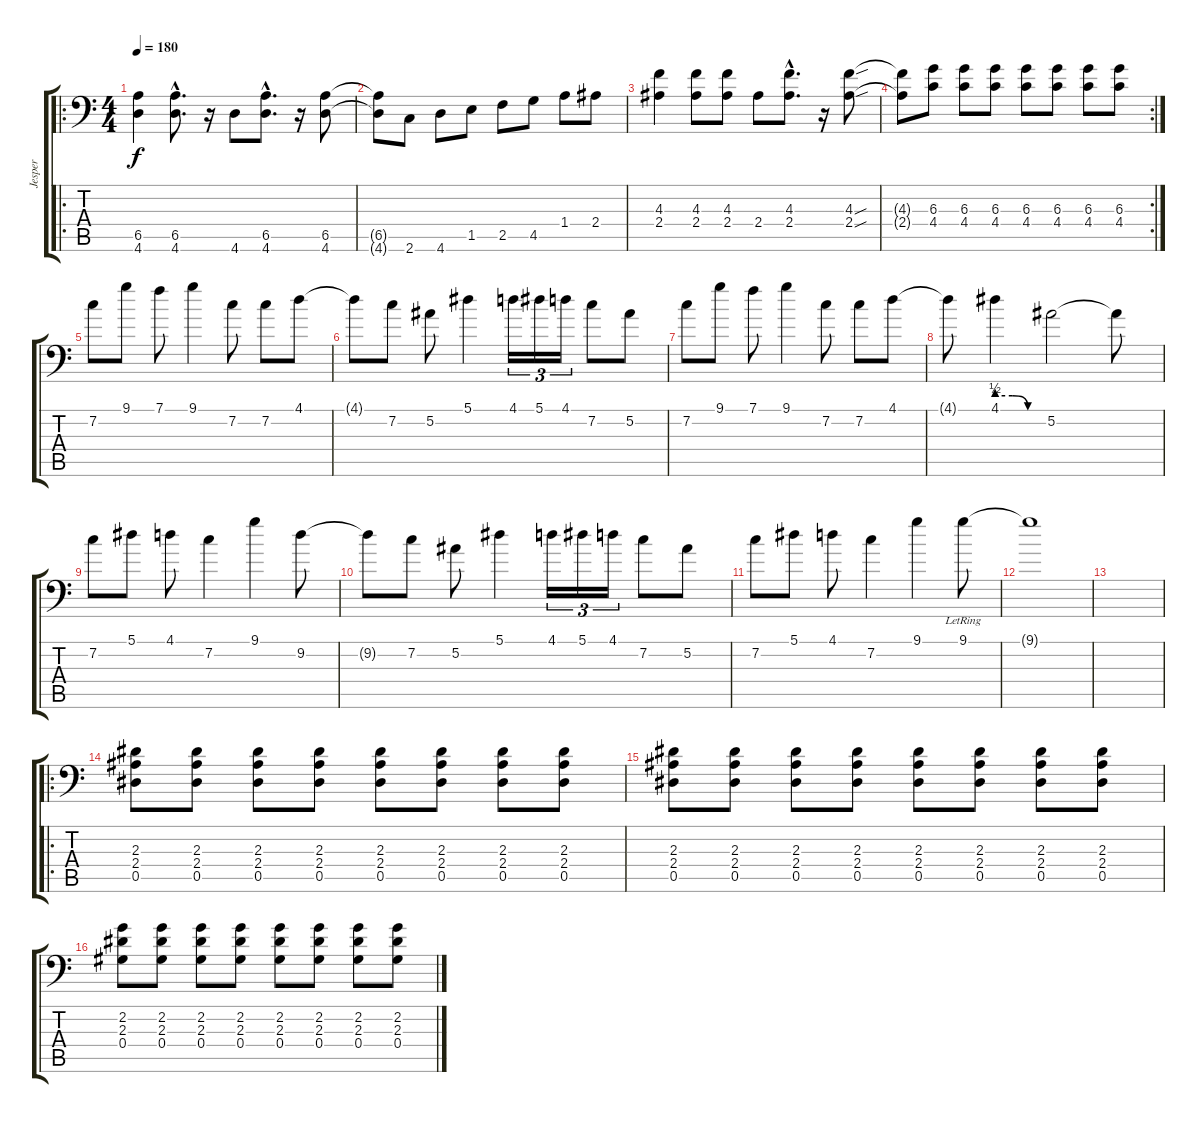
\track ("Jesper" "Jesper") {instrument distortionguitar}
\staff {score tabs}
\tuning (Bb3 F3 Db3 Ab2 Eb2 Bb1) {hide}
\ro
\ts (4 4)
\tempo 180
\clef f4
\ks c
(6.5 4.6).4{dy f} (6.5{hac} 4.6{hac}).8{d} r.16 4.6.8 (6.5{hac} 4.6{hac}).8{d} r.16 (6.5 4.6).8 |
(6.5{t} 4.6{t}).8 2.6.8 4.6.8 1.5.8 2.5.8 4.5.8 1.4.8 2.4.8 |
(4.3 2.4).4 (4.3 2.4).8 (4.3 2.4).8 2.4.8 (4.3{hac} 2.4{hac}).8{d} r.16 (4.3{sou} 2.4{sou}).8 |
\rc 2
(4.3{t} 2.4{t}).8 (6.3 4.4).8 (6.3 4.4).8 (6.3 4.4).8 (6.3 4.4).8 (6.3 4.4).8 (6.3 4.4).8 (6.3 4.4).8 |
7.2.8 9.1.8 7.1.8 9.1.4 7.2.8 7.2.8 4.1.8 |
4.1{t}.8 7.2.8 5.2.8 5.1.4 4.1.16{tu (3 2)} 5.1.16{tu (3 2)} 4.1.16{tu (3 2)} 7.2.8 5.2.8 |
7.2.8 9.1.8 7.1.8 9.1.4 7.2.8 7.2.8 4.1.8 |
4.1{t}.8 4.1{be (custom 0 2 20 2 40 0 60 0)}.4 5.2.2 5.2{t}.8 |
7.2.8 5.1.8 4.1.8 7.2.4 9.1.4 9.2.8 |
9.2{t}.8 7.2.8 5.2.8 5.1.4 4.1.16{tu (3 2)} 5.1.16{tu (3 2)} 4.1.16{tu (3 2)} 7.2.8 5.2.8 |
7.2.8 5.1.8 4.1.8 7.2.4 9.1.4 9.1{lr}.8 |
9.1{t}.1 |
|
\ro
(2.3 2.4 0.5).8 (2.3 2.4 0.5).8 (2.3 2.4 0.5).8 (2.3 2.4 0.5).8 (2.3 2.4 0.5).8 (2.3 2.4 0.5).8 (2.3 2.4 0.5).8 (2.3 2.4 0.5).8 |
(2.3 2.4 0.5).8 (2.3 2.4 0.5).8 (2.3 2.4 0.5).8 (2.3 2.4 0.5).8 (2.3 2.4 0.5).8 (2.3 2.4 0.5).8 (2.3 2.4 0.5).8 (2.3 2.4 0.5).8 |
(2.2 2.3 0.4).8 (2.2 2.3 0.4).8 (2.2 2.3 0.4).8 (2.2 2.3 0.4).8 (2.2 2.3 0.4).8 (2.2 2.3 0.4).8 (2.2 2.3 0.4).8 (2.2 2.3 0.4).8
